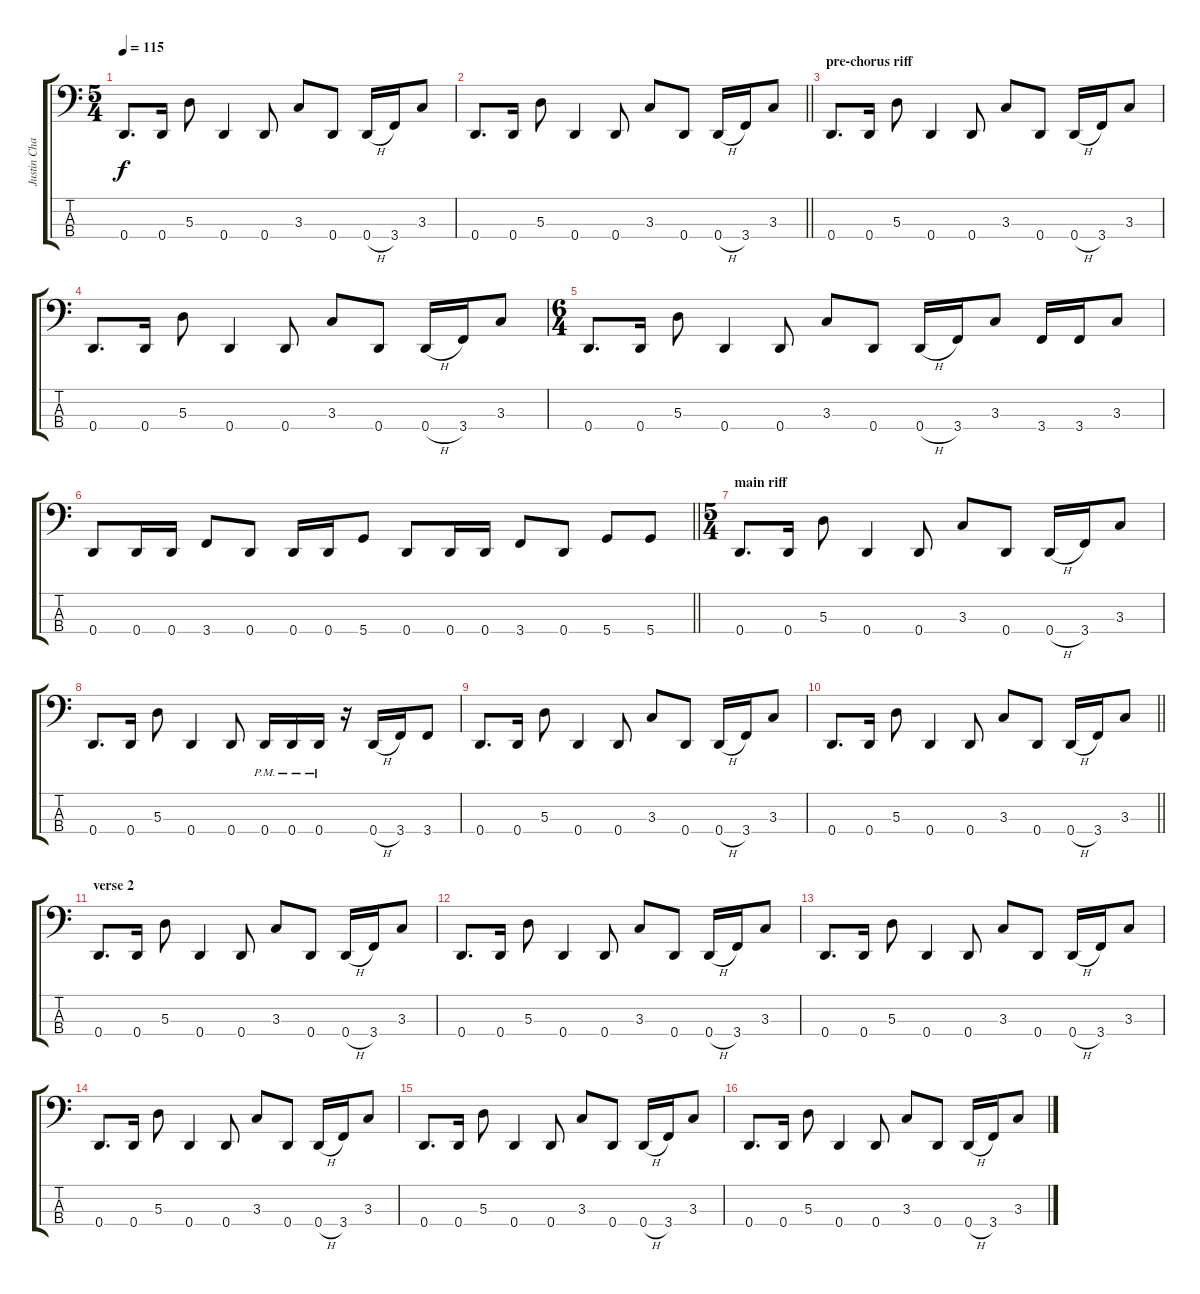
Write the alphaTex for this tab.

\track ("Justin Chancellor" "Justin Cha") {instrument electricbassfinger}
\staff {score tabs}
\tuning (G2 D2 A1 D1) {hide}
\ts (5 4)
\tempo 115
\clef f4
\ks c
0.4.8{d dy f} 0.4.16 5.3.8 0.4.4 0.4.8 3.3.8 0.4.8 0.4{h}.16 3.4.16 3.3.8 |
\barLineRight lightlight
0.4.8{d} 0.4.16 5.3.8 0.4.4 0.4.8 3.3.8 0.4.8 0.4{h}.16 3.4.16 3.3.8 |
\section ("" "pre-chorus riff")
0.4.8{d} 0.4.16 5.3.8 0.4.4 0.4.8 3.3.8 0.4.8 0.4{h}.16 3.4.16 3.3.8 |
0.4.8{d} 0.4.16 5.3.8 0.4.4 0.4.8 3.3.8 0.4.8 0.4{h}.16 3.4.16 3.3.8 |
\ts (6 4)
0.4.8{d} 0.4.16 5.3.8 0.4.4 0.4.8 3.3.8 0.4.8 0.4{h}.16 3.4.16 3.3.8 3.4.16 3.4.16 3.3.8 |
\barLineRight lightlight
0.4.8 0.4.16 0.4.16 3.4.8 0.4.8 0.4.16 0.4.16 5.4.8 0.4.8 0.4.16 0.4.16 3.4.8 0.4.8 5.4.8 5.4.8 |
\ts (5 4)
\section ("" "main riff")
0.4.8{d} 0.4.16 5.3.8 0.4.4 0.4.8 3.3.8 0.4.8 0.4{h}.16 3.4.16 3.3.8 |
0.4.8{d} 0.4.16 5.3.8 0.4.4 0.4.8 0.4{pm}.16 0.4{pm}.16 0.4{pm}.16 r.16 0.4{h}.16 3.4.16 3.4.8 |
0.4.8{d} 0.4.16 5.3.8 0.4.4 0.4.8 3.3.8 0.4.8 0.4{h}.16 3.4.16 3.3.8 |
\barLineRight lightlight
0.4.8{d} 0.4.16 5.3.8 0.4.4 0.4.8 3.3.8 0.4.8 0.4{h}.16 3.4.16 3.3.8 |
\section ("" "verse 2")
0.4.8{d} 0.4.16 5.3.8 0.4.4 0.4.8 3.3.8 0.4.8 0.4{h}.16 3.4.16 3.3.8 |
0.4.8{d} 0.4.16 5.3.8 0.4.4 0.4.8 3.3.8 0.4.8 0.4{h}.16 3.4.16 3.3.8 |
0.4.8{d} 0.4.16 5.3.8 0.4.4 0.4.8 3.3.8 0.4.8 0.4{h}.16 3.4.16 3.3.8 |
0.4.8{d} 0.4.16 5.3.8 0.4.4 0.4.8 3.3.8 0.4.8 0.4{h}.16 3.4.16 3.3.8 |
0.4.8{d} 0.4.16 5.3.8 0.4.4 0.4.8 3.3.8 0.4.8 0.4{h}.16 3.4.16 3.3.8 |
0.4.8{d} 0.4.16 5.3.8 0.4.4 0.4.8 3.3.8 0.4.8 0.4{h}.16 3.4.16 3.3.8
